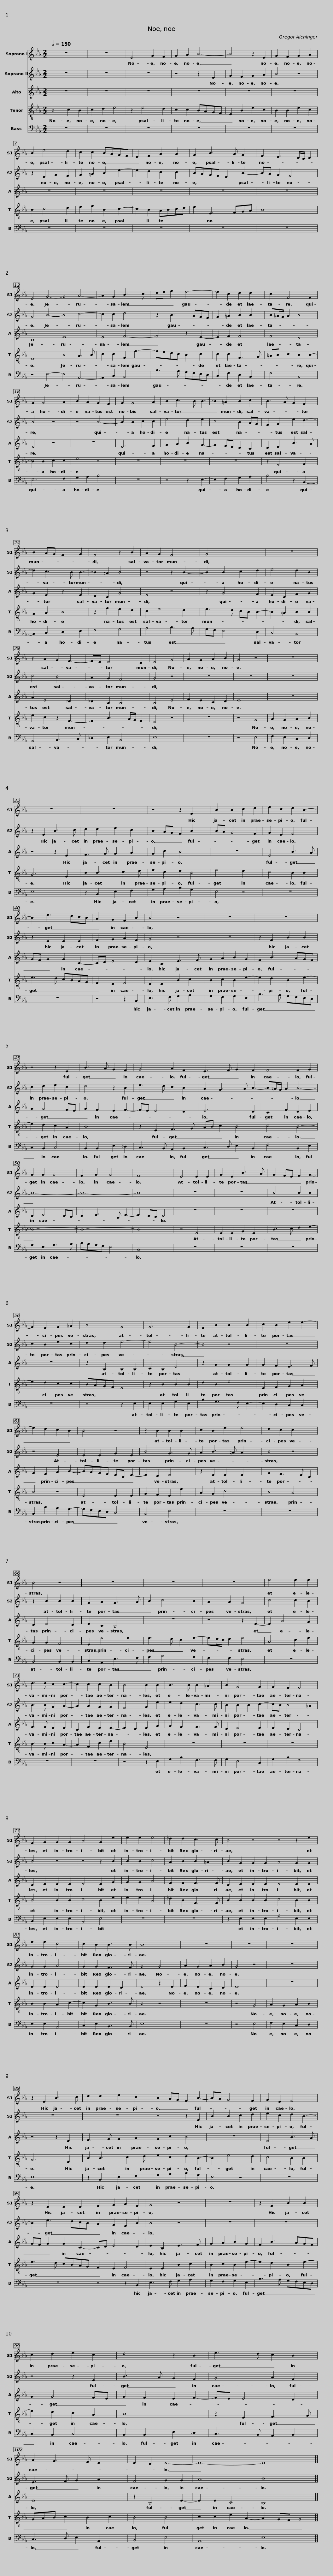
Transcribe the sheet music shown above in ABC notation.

X:1
%%score 1 2 3 4 5
L:1/8
Q:1/4=150
M:2/2
I:linebreak $
K:Eb
V:1 treble
V:2 treble
V:3 treble
V:4 treble-8
V:5 bass
V:1
 z8 | z8 | E4 G2 F2 | G2 A2 B4- | B4 z2 E2 |$ %5
 G2 F2 G2 A2 | B2 e4 d2 | c2 c2 BAGF | E2 F2 A2 A2 | G2 B3 A G2 |$ %10
 F2 E3 D/C/ D2 | E4 G4- | G4 A4- | A2 G2 B3 c | de f2 e4- | %15
 e2 c2 d2 d2 |$ c2 F4 F2 | G2 G4 A2 | B2 A2 G2 F2 | G2 G4 A2 | %20
 B2 c3 B B2- | B2 =A2 B2 c2 |$ B3 A G2 F2 | B2 AG F2 G2 | F4 z2 B2 | %25
 A2 G2 F4 | G4 x4 |$ z8 |$ z2 A2 G2 F2- | FE E4 D2 | %30
 E4 G4 | A2 G2 A2 B2 | G4 z4 | z8 |$ z8 | %35
 z8 | z4 z2 E2 x2 | B2 B2 c2 d2 | e2 c2 d2 B2- |$ B2 e3 dcB |$ %40
 A2 G2 F2 B2 | B4 z4 | z8 | z8 | z4 z2 E2 |$ %45
 B3 A G2 F2 |$ G4 A2 F2 | E3 F G2 F2 | F4 F2 G2 | G2 G2 G4 | %50
 F2 G2 G4 |$ F8 ||$ E4 E2 E2 | G2 E2 B3 A | G2 FE F2 G2- | %55
 G2 F2 G2 =A2 | B4 G4 | G6 G2 |$ F2 B2 B2 B2 |$ c2 B2 e2 e2- | %60
 e2 d2 c2 B2 | B4 z4 | z2 B2 B2 B2 | c2 B2 e2 e4 |$ d2 c2 c2 x2 | %65
 B4 z4 |$ z8 | z8 | z8 | e4 e2 e2 | %70
 d3 d c2 c2- | c2 c2 c2 B2 |$ B4 B2 B2 | B3 B B2 =A2 | B2 G4 G2 | %75
 G2 F2 F4 | F2 G2 G2 G2 | A4 G2 e2 |$ e2 e2 e4 | _d2 d2 c3 c | %80
 B4 z4 | z4 z2 e2 | e2 e2 c4 | c2 B2 B3 B | B8 |$ %85
 z8 | z8 | z8 | z2 E2 B3 c | d2 d2 e2 c2 | %90
 B2 AG F2 B2- |$ BA G4 F2 |$ G2 E2 F4 | z2 E2 E2 E2 | F2 G2 A2 F2 | %95
 G4 z4 | z8 |$ z2 F2 B2 B2 | c2 d2 e2 c2 |$ d4 z2 B2 | %100
 e3 d c2 B2 | A2 G3 F E2- x | E2 D2 E4- | E8- |$ E8 |] %105
V:2
 z8 | z8 | z8 | z4 z2 E2 | G2 F2 G2 A2 |$ %5
 B4 z4 | z2 E2 G2 F2 | G2 =A2 B2 e2- | e2 d2 c2 c2 | BAGF E2 B2- |$ %10
 BA G2 F4 | G4 B4- | B4 c4- | c2 c2 d4 | z2 B3 AGF | %15
 G2 =A2 B2 B2 |$ B=A/G/ A2 B4 | B4 z4 | z4 B4- | B2 B2 c2 c2 | %20
 e4 d2 e2 | c4 B2 AG |$ F2 G2 e2 d2- | d2 c3 B B2- | B2 =A2 B4 | %25
 z4 z2 B2- | B2 B2 c2 d2 |$ e4 d2 B2 |$ c4 B4 | A2 G2 F4 | %30
 G4 z4 | z8 | z8 | z8 |$ z2 E2 B3 c | %35
 d2 d2 e2 c2 | B2 AG F2 B2- x2 | BA G4 F2 | G2 E2 F4 |$ z2 E2 E2 E2 |$ %40
 F2 G2 A2 F2 | G4 z4 | z8 | z2 F2 B2 B2 | c2 d2 e2 c2 |$ %45
 d4 z2 B2 |$ e3 d c2 B2 | A2 G3 A B2- | B=A/G/ A2 B4- | B8- | %50
 B8- |$ B8 ||$ z8 | z8 | B4 B2 B2 | %55
 c2 B2 e2 c2 | d2 d2 e4- | e4 B4- |$ B4 z4 |$ z8 | %60
 z4 E4 | E2 E2 G2 E2 | B4 G3 G | A2 B3 =A A2 x2 |$ B4 z4 | %65
 z2 B2 B2 B2 |$ G2 A2 G3 A | B2 c4 B2 | A2 A2 G4 | c4 c2 B2 | %70
 B3 B G2 A2- | A2 A2 G2 G2 |$ F4 G2 e2 | e2 d2 c3 c | B2 B2 B2 c2- | %75
 cB B4 =A2 | B4 z4 | z4 z2 B2 |$ B2 B2 c4 | A2 B2 B2 =A2 | %80
 B2 G2 G2 G2 | A4 G2 G2 | G2 G2 A4 | G2 G2 F3 F | G4 G4 |$ %85
 A2 G2 A2 B2 | G4 z4 | z8 | z8 | z8 | %90
 z4 z2 E2 |$ B2 B2 c2 d2 |$ e2 c2 d2 B2- | B2 e3 dcB | A2 G2 F2 B2 | %95
 B4 z4 | z8 |$ z8 | z4 z2 E2 |$ B3 A G2 F2 | %100
 G4 A2 F2 | E3 F G2 A2 x | F4 G2 G2 | A8 |$ B8 |] %105
V:3
 z8 | z8 | z8 | z8 | z8 |$ %5
 z8 | z8 | z8 | z8 | z8 |$ %10
 z8 | B,8 | E8 | E4 F4- | F4 z2 E2- | %15
 E2 F2 F4 |$ F4 D4 | E4 z4 | z8 | E6 F2 | %20
 G2 A2 B2 G2- | G2 FE D2 C2 |$ D2 E2 B3 A | G2 E2 z2 E2 | D2 C2 G4 | %25
 E4 z4 | z2 G4 F2 |$ E2 C2 F2 G2 |$ A2 E4 _D2 | _D2 B,2 B,4 | %30
 B,4 E4 | F2 E2 C2 D2 | E8 | z8 |$ z4 z2 E2 | %35
 F3 G G2 A2 | G2 c2 B4 x2 | z8 | E4 B3 A |$ GF G2 G2 C2- |$ %40
 CD E4 D2 | E2 B,2 E3 F | G2 A2 B2 G2 | F2 B3 AGF | G2 G4 FE |$ %45
 G2 F2 E2 F2- |$ FE E4 D2 | E6 D2 | C2 F2 D2 E2 | D2 E4 DC | %50
 D2 E3 B, E2- |$ E2 DC D4 ||$ z8 | z8 | z8 | %55
 z8 | z2 B,2 B,2 B,2 | C2 B,2 E4 |$ z2 G2 G2 G2 |$ G2 F2 E3 F | %60
 G2 F2 A2 B2- | BAGF EC E2- | E2 D2 E4 | z2 E2 E2 E2 x2 |$ G2 F3 E C2 | %65
 D2 E4 D2 |$ E2 C2 B,4 | z8 | z4 z2 E2- | E2 A4 G2 | %70
 F3 F E2 E2 | C2 F2 E2 E2- |$ E2 D2 E2 G2 | G2 F2 F3 F | D2 E4 E2 | %75
 E2 D2 C4 | D2 E2 E2 E2 | E4 E2 G2 |$ G2 G2 A4 | F2 F2 F3 F | %80
 D2 E2 E2 E2 | E4 E2 E2 | E2 E2 E4 | E2 E2 E2 D2 | E4 z2 E2 |$ %85
 F2 E2 C2 D2 | E8 | z8 | z4 z2 E2 | F3 G G2 A2 | %90
 G2 c2 B4 |$ z8 |$ E4 B3 A | GF G2 G2 C2- | CD E4 D2 | %95
 E2 B,2 E3 F | G2 A2 B2 G2 |$ F2 B3 AGF | G2 G4 FE |$ G2 F2 E2 F2- | %100
 FE E4 D2 | E8 x | z2 B,4 E2- | E2 E2 C4 |$ B,8 |] %105
V:4
 B4 c2 B2 | c2 d2 e4 | z2 e4 d2 | c2 c2 BAGF | E2 B2 e2 c2 |$ %5
 B2 B2 e2 c2 | B2 c4 d2 | e2 f2 B2 c2- | c2 B2 ABcd | e2 E3 FGA |$ %10
 B8 | E8 | B4 A3 B | c2 c2 F2 f2- | fedc B2 c2 | %15
 c2 c2 F3 G |$ =AB c2 B2 B2- | B2 B2 c2 c2 | e4 z4 | z8 | %20
 z8 | z8 |$ z2 E4 F2 | G2 A2 B4 | z2 f2 e2 d2 | %25
 c2 e4 d2 | e3 d cB B2- |$ B2 =A2 B2 B2 |$ e2 c2 z2 F2- | F2 B3 A/G/ F2 | %30
 E4 z4 | z8 | z4 G4 | A2 G2 A2 B2 |$ G6 E2 | %35
 B2 B3 c2 d | e2 c2 d2 B4 | e4 d2 x2 | c4 B2 B2 |$ e3 d cBAG |$ %40
 F2 E2 F4 | E2 E2 B2 c2 | B2 c2 B2 e2- | e2 d2 B2 e2- | e2 d2 c2 A2 |$ %45
 B8 |$ z2 E2 F3 G | AB c2 B4 | c4 B4- | B8- | %50
 B8- |$ B8 ||$ z4 E4 | E2 E2 G2 E2 | B3 c d2 e2- | %55
 e2 d2 c2 c2 | BAGF E4 | z2 B2 B2 B2 |$ d2 B2 e4 |$ E2 F2 G2 A2 | %60
 B4 z4 | E4 E2 E2 | G2 F2 E2 e2 | A2 G2 c4 x2 |$ B4 A4 | %65
 G2 G2 F4 |$ E2 e4 e2 | e3 d c2 e2- | ed/c/ d2 e4 | A4 c2 e2 | %70
 B3 B c2 A2- | A2 F2 c2 e2 |$ B4 E4 | z8 | z8 | %75
 z8 | B4 B2 B2 | c4 B2 e2 |$ e2 e2 A4 | _d2 B2 F3 F | %80
 B2 B2 B2 B2 | c4 B2 B2 | B2 B2 A2 c2- | c2 G2 B3 B | B4 z4 |$ %85
 z8 | z4 G4 | A2 G2 A2 B2 | G6 E2 | B2 B3 c2 d | %90
 e2 c2 d2 B2- |$ B2 e4 d2 |$ c4 B2 B2 | e3 d cBAG | F2 E2 F4 | %95
 E2 E2 B2 c2 | B2 c2 B2 e2- |$ e2 d2 B2 e2- | e2 d2 c2 A2 |$ B8 | %100
 z2 E2 F3 G | GAB c2 B2 c2 | B4 B4 | c2 c2 e2 A2- |$ A2 GF G4 |] %105
V:5
 z8 | z8 | z8 | z8 | z8 |$ %5
 z8 | z8 | z8 | z8 | z8 |$ %10
 z8 | z4 E,4- | E,4 A,,4- | A,,2 C,2 B,,4 | B,3 A, G,F,E,D, | %15
 C,2 F,2 D,2 B,,2 |$ F,4 B,,4 | E,6 F,2 | G,2 A,2 B,4 | z8 | %20
 z4 z2 E,2- | E,2 F,2 G,2 A,2 |$ B,4 z2 B,,2- | B,,2 C,2 D,2 E,2 | F,4 G,4 | %25
 A,4 B,3 A, | G,F, E,4 D,2 |$ C,4 B,,4 |$ A,,4 B,,3 C, | _D,2 E,2 B,,4 | %30
 E,8 | z8 | z4 E,4 | F,2 E,2 C,2 D,2 |$ E,8 | %35
 z2 B,,2 E,2 F,2 | G,2 A,2 B,2 G,2 x2 | E,4 z4 | z8 |$ z8 |$ %40
 z4 z2 B,,2 | E,3 F, G,2 A,2 | G,2 F,2 G,2 E,2 | B,3 A, G,F,E,D, | C,2 B,,2 C,4 |$ %45
 B,,2 B,,2 E,2 _D,2 |$ C,3 B,, A,,2 B,,2 | C,3 D, E,2 B,,2 | F,4 B,,2 E,2 | G,2 E,2 G,3 A, | %50
 B,A,G,F, E,4 |$ B,,8 ||$ z8 | z8 | z8 | %55
 z8 | z4 z2 E,2 | E,2 E,2 G,2 E,2 |$ B,2 G,3 F, E,2- |$ E,2 D,2 C,2 C,2 | %60
 B,,2 B,2 A,2 G,2- | G,F,E,D, C,4 | B,,4 E,4 | z8 x2 |$ z8 | %65
 B,,4 B,,2 B,,2 |$ C,2 A,,2 E,3 F, | G,2 A,4 G,2 | F,2 F,2 E,4 | z8 | %70
 z8 | z8 |$ z4 z2 E,2 | G,2 B,2 F,3 F, | G,2 E,4 C,2 | %75
 G,2 B,2 F,4 | B,,2 E,2 E,2 E,2 | A,,4 E,4 |$ z8 | z8 | %80
 z2 E,2 E,2 E,2 | A,4 E,2 E,2 | E,2 E,2 A,,4 | C,2 E,2 B,,3 B,, | E,8 |$ %85
 z8 | z4 E,4 | F,2 E,2 C,2 D,2 | E,8 | z2 B,,2 E,2 F,2 | %90
 G,2 A,2 B,2 G,2 |$ E,4 z4 |$ z8 | z8 | z4 z2 B,,2 | %95
 E,3 F, G,2 A,2 | G,2 F,2 G,2 E,2 |$ B,3 A, G,F,E,D, | C,2 B,,2 C,4 |$ B,,2 B,,2 E,2 _D,2 | %100
 C,3 B,, A,,2 B,,2 | C,3 D, E,2 A,,2 x | B,,4 E,4 | A,,8 |$ E,8 |] %105
